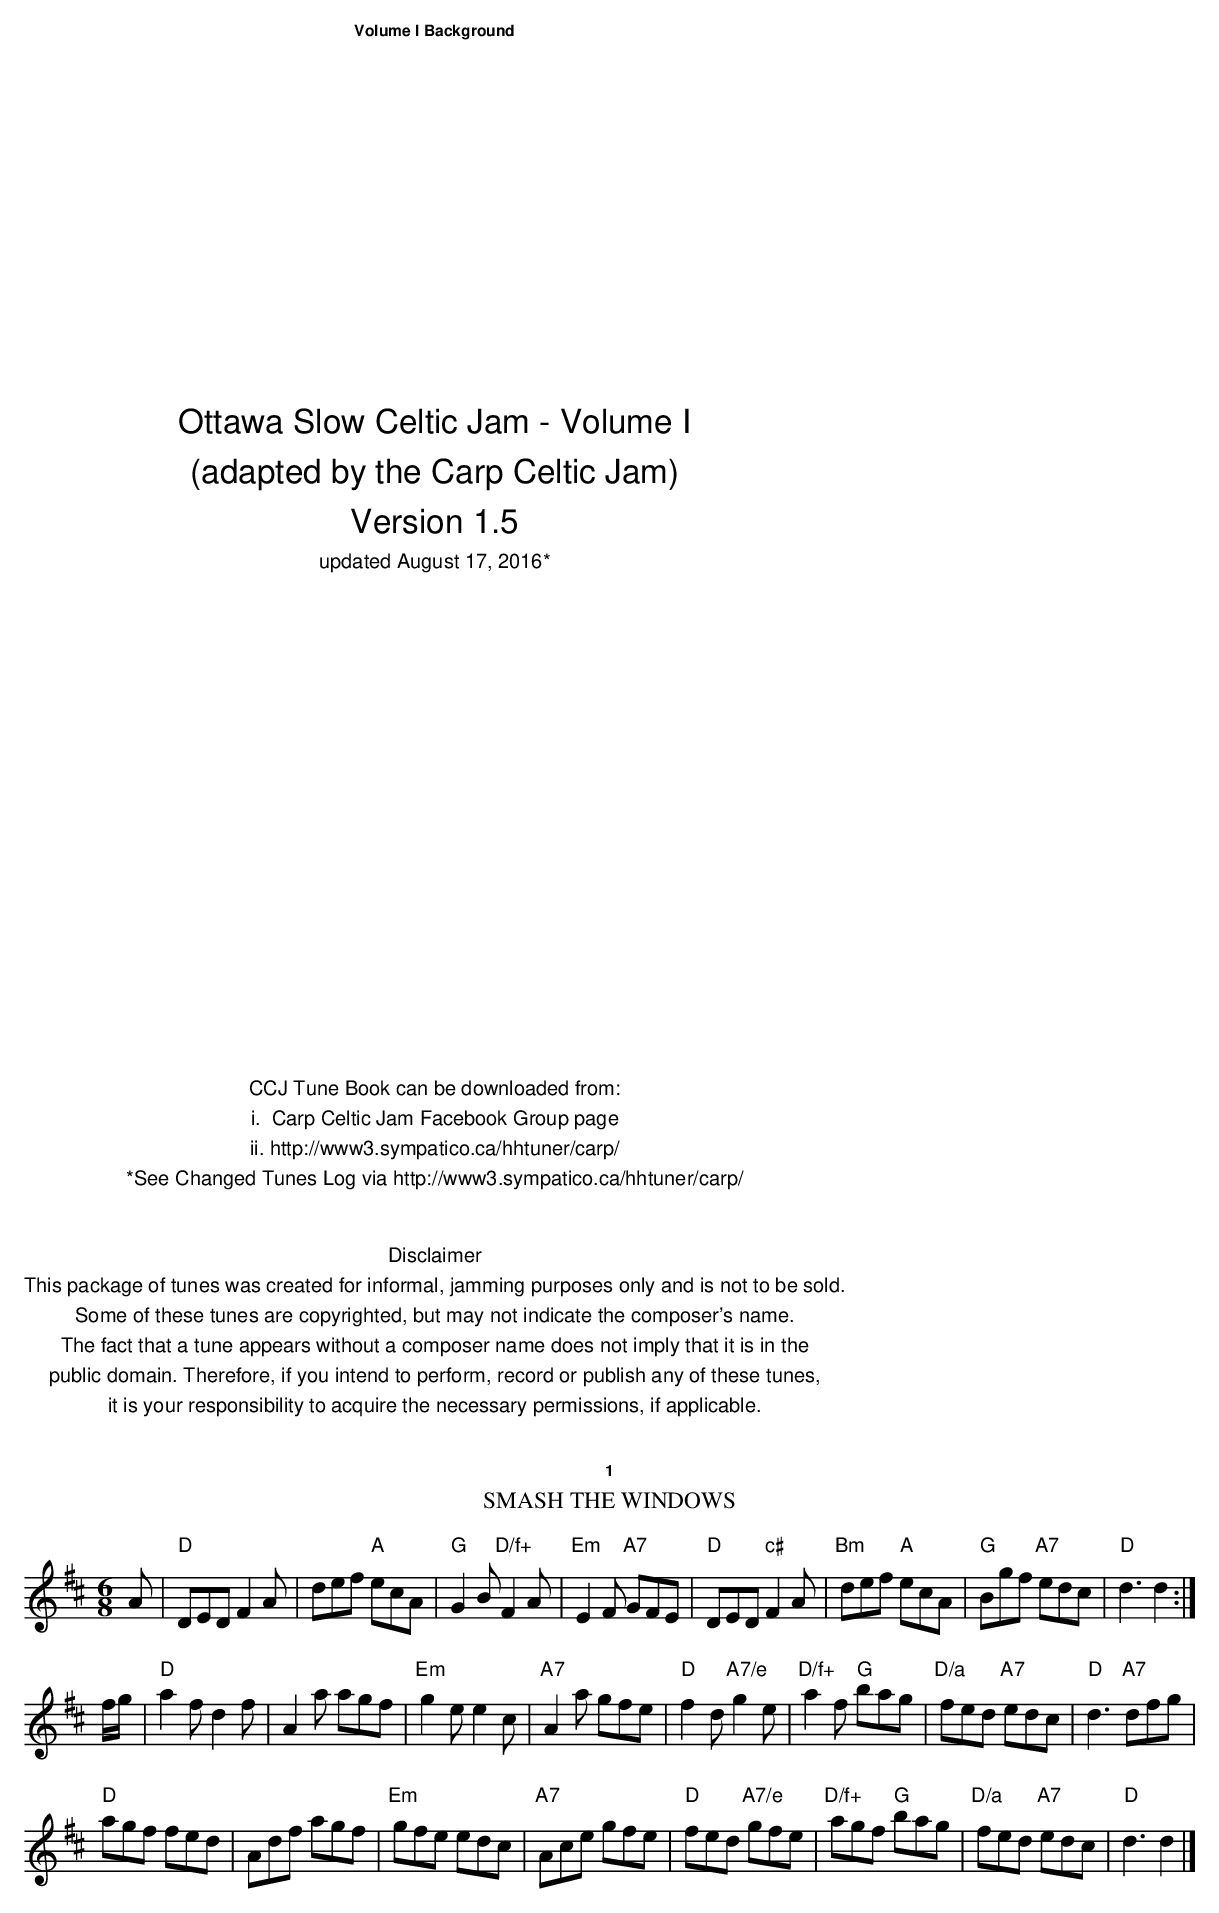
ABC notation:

X:1
T: Smash the Windows
M: 6/8
L: 1/8
K: D
A|"D"DED F2A|def "A"ecA|"G"G2B "D/f+" F2A|"Em"E2F "A7"GFE|\
"D"DED "c#"F2A|"Bm"def "A"ecA|"G"Bgf "A7"edc|"D"d3 d2:|
f/g/|"D"a2f d2f|A2a agf|"Em"g2e e2c|"A7"A2a gfe|\
"D"f2d "A7/e"g2e|"D/f+"a2f "G"bag|"D/a"fed "A7"edc|"D"d3 "A7"dfg|
"D"agf fed|Adf agf|"Em"gfe edc|"A7"Ace gfe|\
"D"fed "A7/e"gfe|"D/f+"agf "G"bag|"D/a"fed "A7"edc|"D"d3 d2|]
